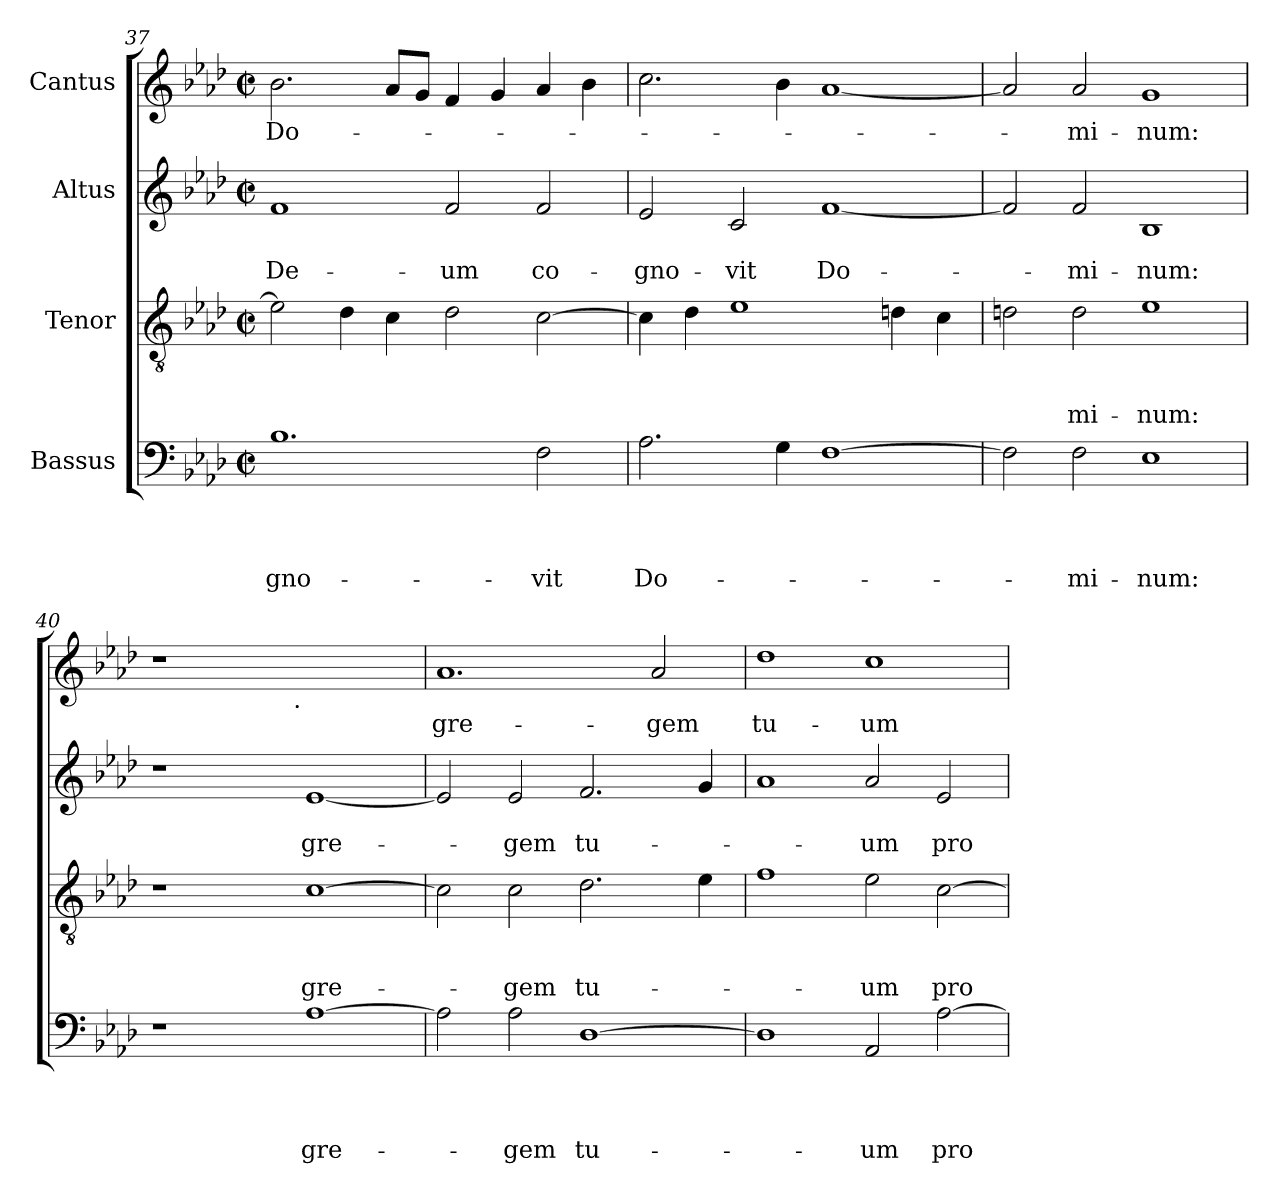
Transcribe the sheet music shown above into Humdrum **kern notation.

**kern	**text	**text	**text	**text	**kern	**text	**text	**text	**kern	**text	**text	**kern	**text
*part4	*part4	*part4	*part4	*part4	*part3	*part3	*part3	*part3	*part2	*part2	*part2	*part1	*part1
*staff4	*staff4	*staff4	*staff4	*staff4	*staff3	*staff3	*staff3	*staff3	*staff2	*staff2	*staff2	*staff1	*staff1
*I"Bassus	*	*	*	*	*I"Tenor	*	*	*	*I"Altus	*	*	*I"Cantus	*
*clefF4	*	*	*	*	*clefGv2	*	*	*	*clefG2	*	*	*clefG2	*
*k[b-e-a-d-]	*	*	*	*	*k[b-e-a-d-]	*	*	*	*k[b-e-a-d-]	*	*	*k[b-e-a-d-]	*
*A-:	*	*	*	*	*A-:	*	*	*	*A-:	*	*	*A-:	*
*M2/2	*	*	*	*	*M2/2	*	*	*	*M2/2	*	*	*M2/2	*
*met(c|)	*	*	*	*	*met(c|)	*	*	*	*met(c|)	*	*	*met(c|)	*
=37	=37	=37	=37	=37	=37	=37	=37	=37	=37	=37	=37	=37	=37
!	!	!	!	!LO:LY:b	!	!	!	!	!	!	!LO:LY:b	!	!LO:LY:b
1.B-	.	.	.	-gno-	2e-\]	.	.	.	1f	.	De-	2.b-\	Do-
.	.	.	.	.	4d-\	.	.	.	.	.	.	.	.
.	.	.	.	.	4c\	.	.	.	.	.	.	8a-/L	.
.	.	.	.	.	.	.	.	.	.	.	.	8g/J	.
!	!	!	!	!	!	!	!	!	!	!	!LO:LY:b	!	!
.	.	.	.	.	2d-\	.	.	.	2f/	.	-um	4f/	.
.	.	.	.	.	.	.	.	.	.	.	.	4g/	.
!	!	!	!	!LO:LY:b	!	!	!	!	!	!	!LO:LY:b	!	!
2F\	.	.	.	-vit	[>2c\	.	.	.	2f/	.	co-	4a-/	.
.	.	.	.	.	.	.	.	.	.	.	.	4b-\	.
=38	=38	=38	=38	=38	=38	=38	=38	=38	=38	=38	=38	=38	=38
!	!	!	!	!LO:LY:b	!	!	!	!	!	!	!LO:LY:b	!	!
2.A-\	.	.	.	Do-	4c\]	.	.	.	2e-/	.	-gno-	2.cc\	.
.	.	.	.	.	4d-\	.	.	.	.	.	.	.	.
!	!	!	!	!	!	!	!	!	!	!	!LO:LY:b	!	!
.	.	.	.	.	1e-	.	.	.	2c/	.	-vit	.	.
4G\	.	.	.	.	.	.	.	.	.	.	.	4b-\	.
!	!	!	!	!	!	!	!	!	!	!	!LO:LY:b	!	!
[<1F	.	.	.	.	.	.	.	.	[<1f	.	Do-	[<1a-	.
.	.	.	.	.	4dn\	.	.	.	.	.	.	.	.
.	.	.	.	.	4c\	.	.	.	.	.	.	.	.
!!LO:LB:g=z
=39	=39	=39	=39	=39	=39	=39	=39	=39	=39	=39	=39	=39	=39
2F\]	.	.	.	.	2dn\	.	.	.	2f/]	.	.	2a-/]	.
!	!	!	!	!LO:LY:b	!	!	!	!LO:LY:b	!	!	!LO:LY:b	!	!LO:LY:b
2F\	.	.	.	-mi-	2d\	.	.	-mi-	2f/	.	-mi-	2a-/	-mi-
!	!	!	!	!LO:LY:b	!	!	!	!LO:LY:b	!	!	!LO:LY:b	!	!LO:LY:b
1E-	.	.	.	-num:	1e-	.	.	-num:	1B-	.	-num:	1g	-num:
=40	=40	=40	=40	=40	=40	=40	=40	=40	=40	=40	=40	=40	=40
*	*	*	*	*	*	*	*	*	*	*	*	*^	*
1r	.	.	.	.	1r	.	.	.	1r	.	.	1r	2ryy	.
.	.	.	.	.	.	.	.	.	.	.	.	.	4...ryy	.
!	!	!	!	!	!	!	!	!	!	!	!	!	!LO:TX:b:t=.	!
.	.	.	.	.	.	.	.	.	.	.	.	.	1ryy	.
!	!	!	!	!LO:LY:b	!	!	!	!LO:LY:b	!	!	!LO:LY:b	!	!	!
[>1A-	.	.	.	gre-	[>1c	.	.	gre-	[<1e-	.	gre-	1ryy	.	.
.	.	.	.	.	.	.	.	.	.	.	.	.	32ryy	.
=41	=41	=41	=41	=41	=41	=41	=41	=41	=41	=41	=41	=41	=41	=41
!	!	!	!	!	!	!	!	!	!	!	!	!	!	!LO:LY:b
*	*	*	*	*	*	*	*	*	*	*	*	*v	*v	*
2A-\]	.	.	.	.	2c\]	.	.	.	2e-/]	.	.	1.a-	gre-
!	!	!	!	!LO:LY:b	!	!	!	!LO:LY:b	!	!	!LO:LY:b	!	!
2A-\	.	.	.	-gem	2c\	.	.	-gem	2e-/	.	-gem	.	.
!	!	!	!	!LO:LY:b	!	!	!	!LO:LY:b	!	!	!LO:LY:b	!	!
[>1D-	.	.	.	tu-	2.d-\	.	.	tu-	2.f/	.	tu-	.	.
!	!	!	!	!	!	!	!	!	!	!	!	!	!LO:LY:b
.	.	.	.	.	.	.	.	.	.	.	.	2a-/	-gem
.	.	.	.	.	4e-\	.	.	.	4g/	.	.	.	.
=42	=42	=42	=42	=42	=42	=42	=42	=42	=42	=42	=42	=42	=42
!	!	!	!	!	!	!	!	!	!	!	!	!	!LO:LY:b
1D-]	.	.	.	.	1f	.	.	.	1a-	.	.	1dd-	tu-
!	!	!	!	!LO:LY:b	!	!	!	!LO:LY:b	!	!	!LO:LY:b	!	!LO:LY:b
2AA-/	.	.	.	-um	2e-\	.	.	-um	2a-/	.	-um	1cc	-um
!	!	!	!	!LO:LY:b	!	!	!	!LO:LY:b	!	!	!LO:LY:b	!	!
[>2A-\	.	.	.	pro-	[>2c\	.	.	pro-	2e-/	.	pro-	.	.
=	=	=	=	=	=	=	=	=	=	=	=	=	=
*-	*-	*-	*-	*-	*-	*-	*-	*-	*-	*-	*-	*-	*-
